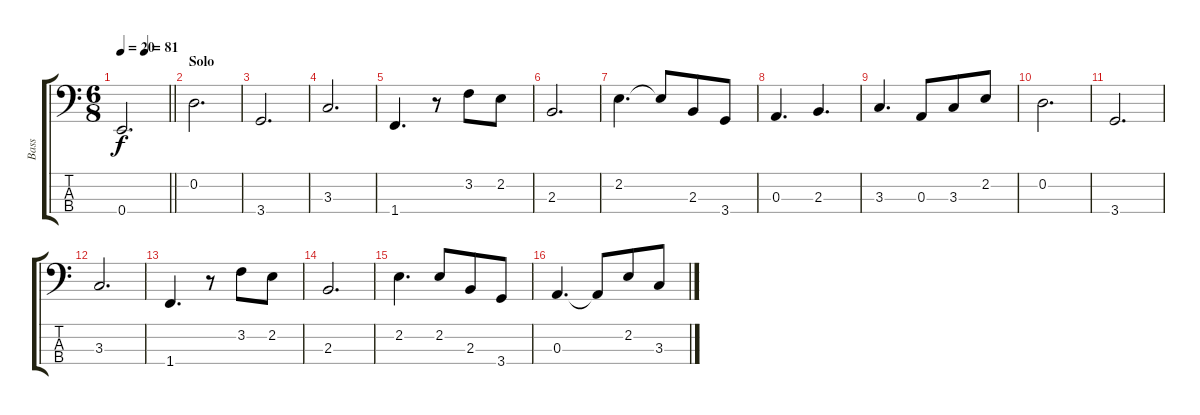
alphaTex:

\track ("Bass" "Bass") {instrument fretlessbass}
\staff {score tabs}
\tuning (G2 D2 A1 E1) {hide}
\ts (6 8)
\tempo 20
\tempo (81 0.5)
\clef f4
\barLineRight lightlight
\ks c
0.4.2{d dy f} |
\section ("" "Solo")
0.2.2{d} |
3.4.2{d} |
3.3.2{d} |
1.4.4{d} r.8 3.2.8 2.2.8 |
2.3.2{d} |
2.2.4{d} 2.2{t}.8 2.3.8 3.4.8 |
0.3.4{d} 2.3.4{d} |
3.3.4{d} 0.3.8 3.3.8 2.2.8 |
0.2.2{d} |
3.4.2{d} |
3.3.2{d} |
1.4.4{d} r.8 3.2.8 2.2.8 |
2.3.2{d} |
2.2.4{d} 2.2.8 2.3.8 3.4.8 |
0.3.4{d} 0.3{t}.8 2.2.8 3.3.8
